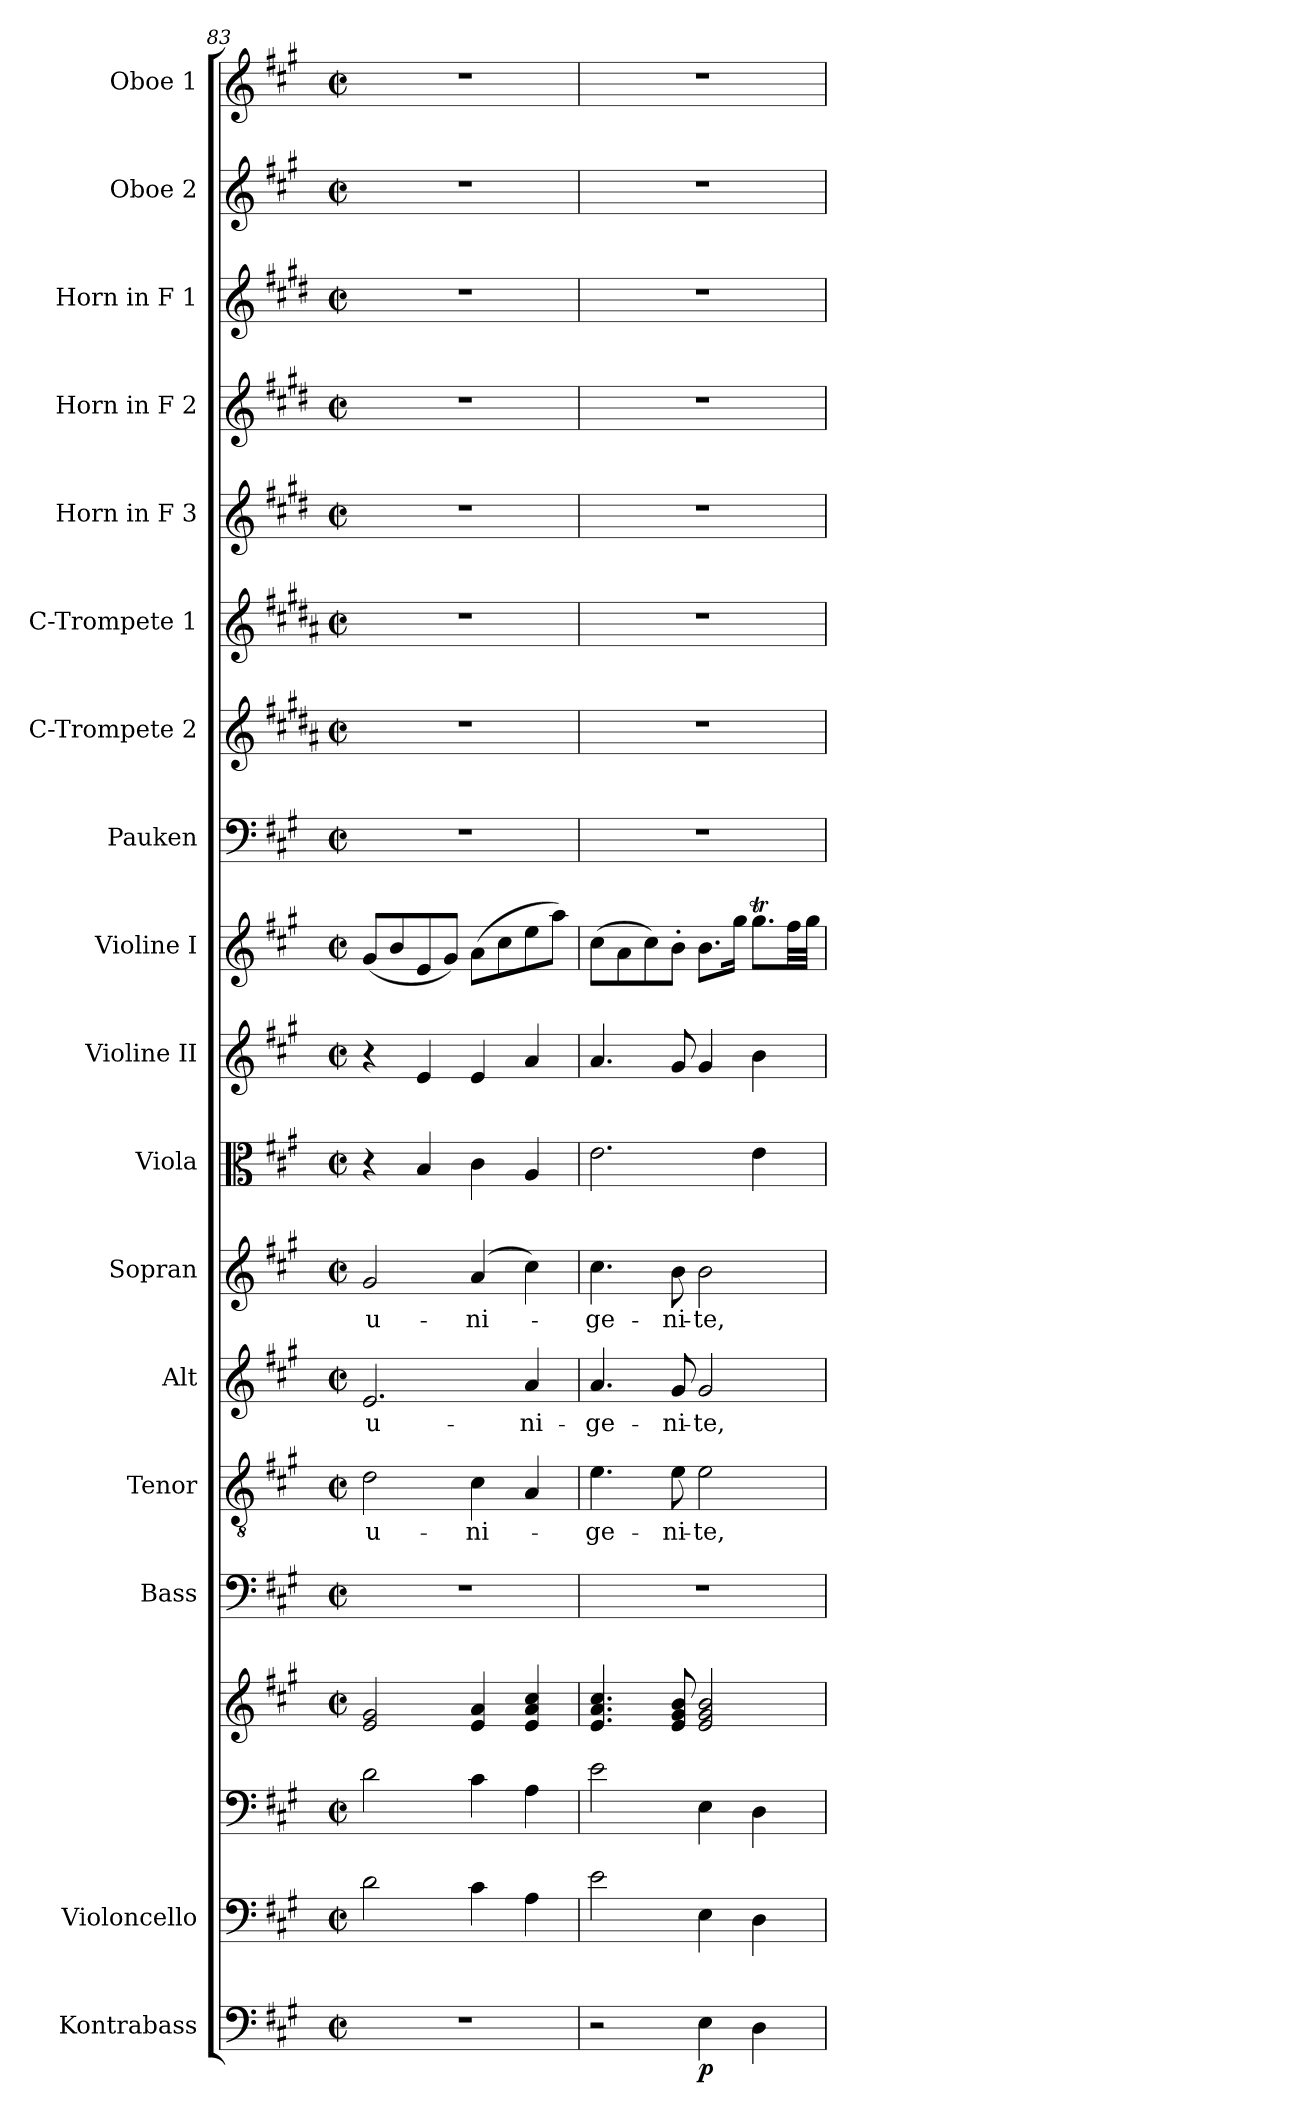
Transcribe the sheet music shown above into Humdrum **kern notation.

**kern	**dynam	**kern	**kern	**kern	**kern	**kern	**text	**kern	**text	**kern	**text	**kern	**kern	**kern	**kern	**kern	**kern	**kern	**kern	**kern	**kern	**kern
*part18	*part18	*part17	*part16	*part16	*part15	*part14	*part14	*part13	*part13	*part12	*part12	*part11	*part10	*part9	*part8	*part7	*part6	*part5	*part4	*part3	*part2	*part1
*staff19	*staff19	*staff18	*staff17	*staff16	*staff15	*staff14	*staff14	*staff13	*staff13	*staff12	*staff12	*staff11	*staff10	*staff9	*staff8	*staff7	*staff6	*staff5	*staff4	*staff3	*staff2	*staff1
*I"Kontrabass	*	*I"Violoncello	*	*	*I"Bass	*I"Tenor	*	*I"Alt	*	*I"Sopran	*	*I"Viola	*I"Violine II	*I"Violine I	*I"Pauken	*I"C-Trompete 2	*I"C-Trompete 1	*I"Horn in F 3	*I"Horn in F 2	*I"Horn in F 1	*I"Oboe 2	*I"Oboe 1
*I'Kb.	*	*I'Vc.	*	*	*I'B.	*I'T.	*	*I'A.	*	*I'S.	*	*I'Vla.	*I'Vl. II	*I'Vl. I	*I'Pk.	*I'C Trp. 2	*I'C Trp. 1	*	*	*	*I'Ob. 2	*I'Ob. 1
!!LO:PB:g=z
*clefF4	*	*clefF4	*clefF4	*clefG2	*clefF4	*clefGv2	*	*clefG2	*	*clefG2	*	*clefC3	*clefG2	*clefG2	*clefF4	*clefG2	*clefG2	*clefG2	*clefG2	*clefG2	*clefG2	*clefG2
*ITrd7c12	*	*	*	*	*	*	*	*	*	*	*	*	*	*	*	*ITrd1c2	*ITrd1c2	*ITrd4c7	*ITrd4c7	*ITrd4c7	*	*
*k[f#c#g#]	*	*k[f#c#g#]	*k[f#c#g#]	*k[f#c#g#]	*k[f#c#g#]	*k[f#c#g#]	*	*k[f#c#g#]	*	*k[f#c#g#]	*	*k[f#c#g#]	*k[f#c#g#]	*k[f#c#g#]	*k[f#c#g#]	*k[f#c#g#]	*k[f#c#g#]	*k[f#c#g#]	*k[f#c#g#]	*k[f#c#g#]	*k[f#c#g#]	*k[f#c#g#]
*A:	*	*A:	*A:	*A:	*A:	*A:	*	*A:	*	*A:	*	*A:	*A:	*A:	*A:	*A:	*A:	*A:	*A:	*A:	*A:	*A:
*M2/2	*	*M2/2	*M2/2	*M2/2	*M2/2	*M2/2	*	*M2/2	*	*M2/2	*	*M2/2	*M2/2	*M2/2	*M2/2	*M2/2	*M2/2	*M2/2	*M2/2	*M2/2	*M2/2	*M2/2
*met(c|)	*	*met(c|)	*met(c|)	*met(c|)	*met(c|)	*met(c|)	*	*met(c|)	*	*met(c|)	*	*met(c|)	*met(c|)	*met(c|)	*met(c|)	*met(c|)	*met(c|)	*met(c|)	*met(c|)	*met(c|)	*met(c|)	*met(c|)
=83	=83	=83	=83	=83	=83	=83	=83	=83	=83	=83	=83	=83	=83	=83	=83	=83	=83	=83	=83	=83	=83	=83
!	!	!	!	!	!	!	!LO:LY:b	!	!LO:LY:b	!	!LO:LY:b	!	!	!	!	!	!	!	!	!	!	!
1r	.	2d\	2d\	2e/ 2g#/	1r	2d\	u-	2.e/	u-	2g#/	u-	4r	4r	(<8g#/L	1r	1r	1r	1r	1r	1r	1r	1r
.	.	.	.	.	.	.	.	.	.	.	.	.	.	8b/	.	.	.	.	.	.	.	.
.	.	.	.	.	.	.	.	.	.	.	.	4B/	4e/	8e/	.	.	.	.	.	.	.	.
.	.	.	.	.	.	.	.	.	.	.	.	.	.	8g#/J)	.	.	.	.	.	.	.	.
!	!	!	!	!	!	!	!LO:LY:b	!	!	!	!LO:LY:b	!	!	!	!	!	!	!	!	!	!	!
.	.	4c#\	4c#\	4e/ 4a/	.	4c#\	-ni-	.	.	(4a/	-ni-	4c#\	4e/	(>8a\L	.	.	.	.	.	.	.	.
.	.	.	.	.	.	.	.	.	.	.	.	.	.	8cc#\	.	.	.	.	.	.	.	.
!	!	!	!	!	!	!	!	!	!LO:LY:b	!	!	!	!	!	!	!	!	!	!	!	!	!
.	.	4A\	4A\	4e/ 4a/ 4cc#/	.	4A/	.	4a/	-ni-	4cc#\)	.	4A/	4a/	8ee\	.	.	.	.	.	.	.	.
.	.	.	.	.	.	.	.	.	.	.	.	.	.	8aa\J)	.	.	.	.	.	.	.	.
=84	=84	=84	=84	=84	=84	=84	=84	=84	=84	=84	=84	=84	=84	=84	=84	=84	=84	=84	=84	=84	=84	=84
!	!	!	!	!	!	!	!LO:LY:b	!	!LO:LY:b	!	!LO:LY:b	!	!	!	!	!	!	!	!	!	!	!
2r	.	2e\	2e\	4.e/ 4.a/ 4.cc#/	1r	4.e\	-ge-	4.a/	-ge-	4.cc#\	-ge-	2.e\	4.a/	(>8cc#\L	1r	1r	1r	1r	1r	1r	1r	1r
.	.	.	.	.	.	.	.	.	.	.	.	.	.	8a\	.	.	.	.	.	.	.	.
.	.	.	.	.	.	.	.	.	.	.	.	.	.	8cc#\)	.	.	.	.	.	.	.	.
!	!	!	!	!	!	!	!LO:LY:b	!	!LO:LY:b	!	!LO:LY:b	!	!	!	!	!	!	!	!	!	!	!
.	.	.	.	8e/ 8g#/ 8b/	.	8e\	-ni-	8g#/	-ni-	8b\	-ni-	.	8g#/	8b'>\J	.	.	.	.	.	.	.	.
!	!LO:DY:b	!	!	!	!	!	!LO:LY:b	!	!LO:LY:b	!	!LO:LY:b	!	!	!	!	!	!	!	!	!	!	!
4EE\	p	4E\	4E\	2e/ 2g#/ 2b/	.	2e\	-te,	2g#/	-te,	2b\	-te,	.	4g#/	8.b\L	.	.	.	.	.	.	.	.
.	.	.	.	.	.	.	.	.	.	.	.	.	.	16gg#\Jk	.	.	.	.	.	.	.	.
4DD\	.	4D\	4D\	.	.	.	.	.	.	.	.	4e\	4b\	8.gg#t\L	.	.	.	.	.	.	.	.
.	.	.	.	.	.	.	.	.	.	.	.	.	.	32ff#\LL	.	.	.	.	.	.	.	.
.	.	.	.	.	.	.	.	.	.	.	.	.	.	32gg#\JJJ	.	.	.	.	.	.	.	.
=	=	=	=	=	=	=	=	=	=	=	=	=	=	=	=	=	=	=	=	=	=	=
*-	*-	*-	*-	*-	*-	*-	*-	*-	*-	*-	*-	*-	*-	*-	*-	*-	*-	*-	*-	*-	*-	*-
